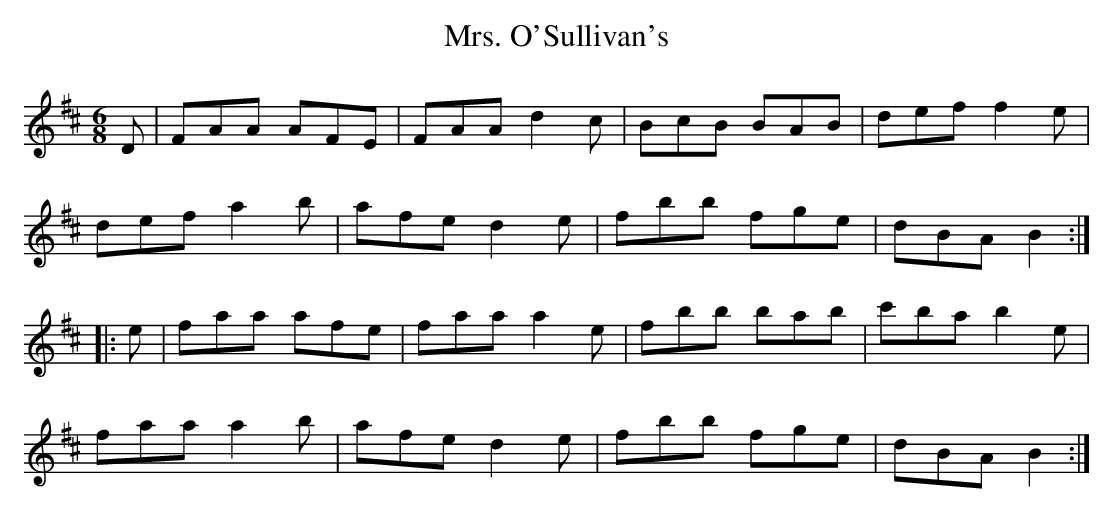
X:1
T: Mrs. O'Sullivan's
M: 6/8
L: 1/8
K: Bmin
D | FAA AFE | FAA d2 c | BcB BAB | def f2 e |
def a2 b | afe d2 e | fbb fge | dBA B2 :|
|:e | faa afe | faa a2 e | fbb bab | c'ba b2 e |
faa a2 b | afe d2 e | fbb fge | dBA B2 :|
